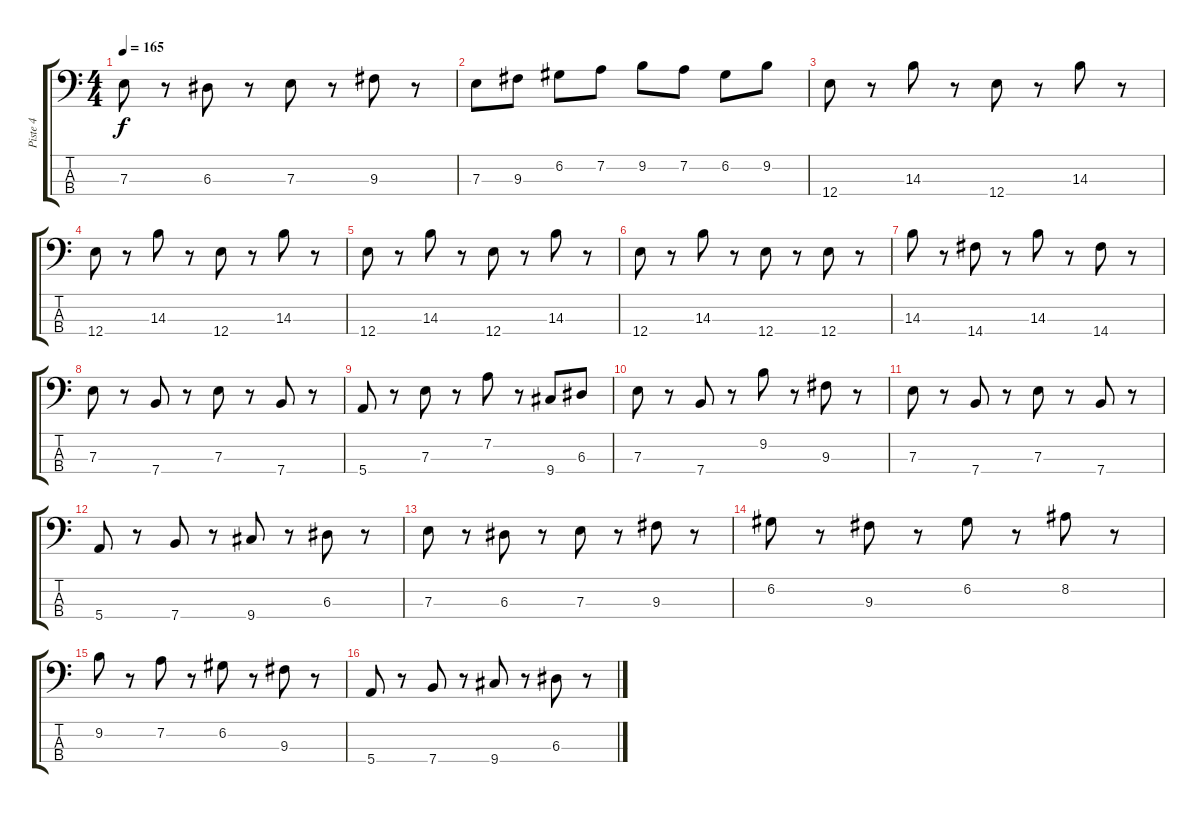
\track ("Piste 4" "Piste 4") {instrument electricbasspick}
\staff {score tabs}
\tuning (G2 D2 A1 E1) {hide}
\ts (4 4)
\tempo 165
\clef f4
\ks c
7.3.8{dy f} r.8 6.3.8 r.8 7.3.8 r.8 9.3.8 r.8 |
7.3.8 9.3.8 6.2.8 7.2.8 9.2.8 7.2.8 6.2.8 9.2.8 |
12.4.8 r.8 14.3.8 r.8 12.4.8 r.8 14.3.8 r.8 |
12.4.8 r.8 14.3.8 r.8 12.4.8 r.8 14.3.8 r.8 |
12.4.8 r.8 14.3.8 r.8 12.4.8 r.8 14.3.8 r.8 |
12.4.8 r.8 14.3.8 r.8 12.4.8 r.8 12.4.8 r.8 |
14.3.8 r.8 14.4.8 r.8 14.3.8 r.8 14.4.8 r.8 |
7.3.8 r.8 7.4.8 r.8 7.3.8 r.8 7.4.8 r.8 |
5.4.8 r.8 7.3.8 r.8 7.2.8 r.8 9.4.8 6.3.8 |
7.3.8 r.8 7.4.8 r.8 9.2.8 r.8 9.3.8 r.8 |
7.3.8 r.8 7.4.8 r.8 7.3.8 r.8 7.4.8 r.8 |
5.4.8 r.8 7.4.8 r.8 9.4.8 r.8 6.3.8 r.8 |
7.3.8 r.8 6.3.8 r.8 7.3.8 r.8 9.3.8 r.8 |
6.2.8 r.8 9.3.8 r.8 6.2.8 r.8 8.2.8 r.8 |
9.2.8 r.8 7.2.8 r.8 6.2.8 r.8 9.3.8 r.8 |
5.4.8 r.8 7.4.8 r.8 9.4.8 r.8 6.3.8 r.8
